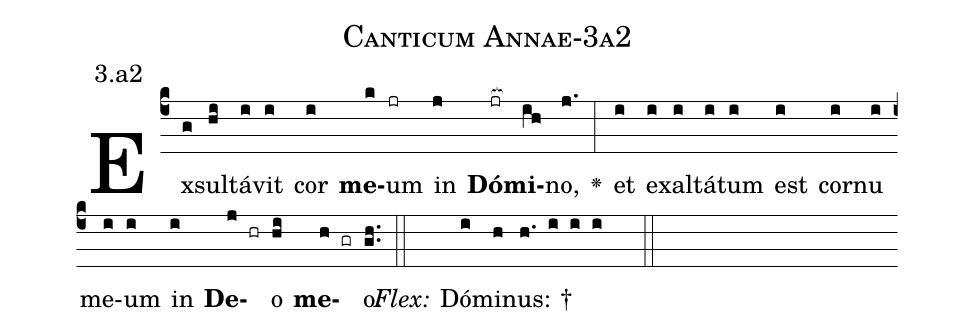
name: Canticum Annae-3a2;
annotation: 3.a2;
%%
(c4)Ex(g)sul(hi)tá(i)vit(i) cor(i) <b>me</b>(k)um(jr) in(j) <b>Dó</b>(jr[ocb:1{])<b>mi</b>(ih[ocb:0}])no,(j.) <v>\greheightstar</v>(:) et(i) e(i)xal(i)tá(i)tum(i) est(i) cor(i)nu(i) me(i)um(i) in(i) <b>De</b>(j hr)o(hi) <b>me</b>(h gr)o.(gh..) (::)
<i>Flex:</i>()  Dó(i)mi(h)nus: †(h. i i i  ::)

%E(i) u(i) o(j) u(hi) a(h) e.(gh..) (::)
